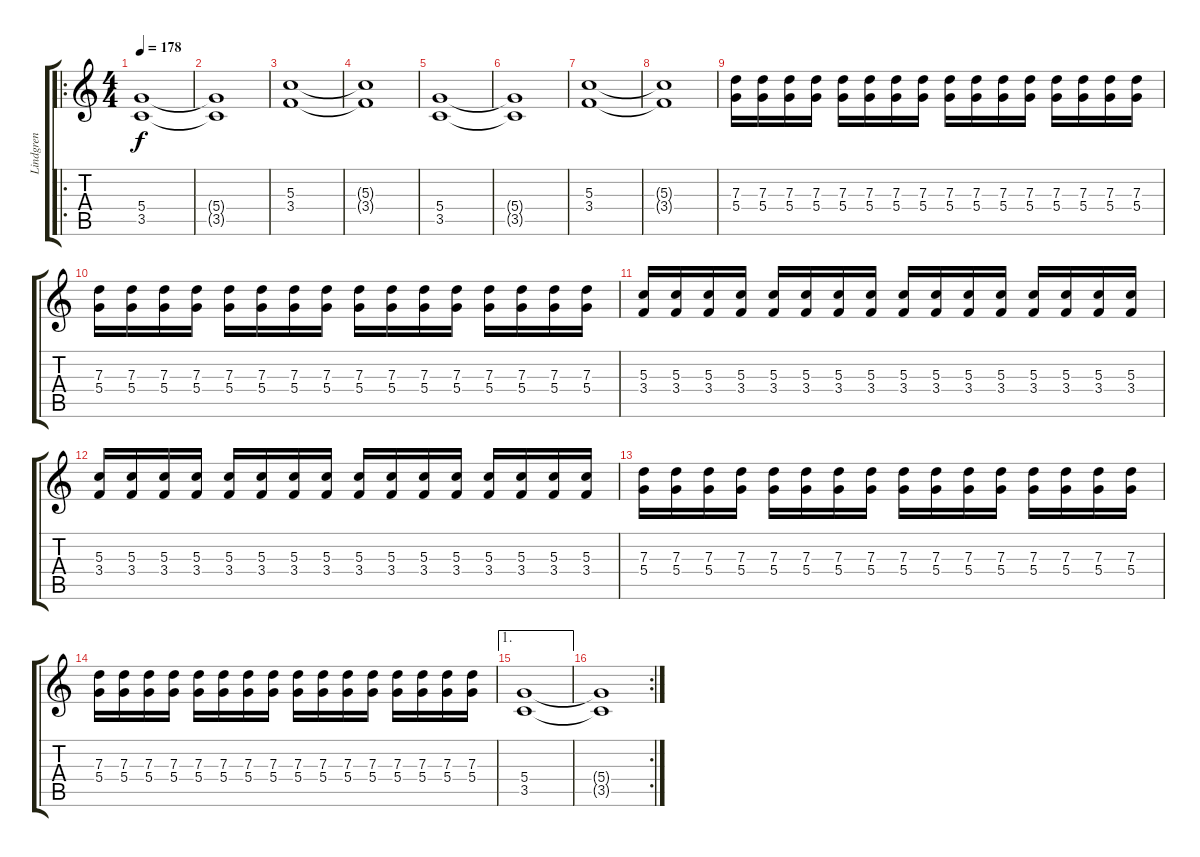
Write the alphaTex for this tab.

\track ("Lindgren" "Lindgren") {instrument distortionguitar}
\staff {score tabs}
\tuning (E4 B3 G3 D3 A2 E2) {hide}
\ro
\ts (4 4)
\tempo 178
\clef g2
\ks c
(5.4 3.5).1{dy f instrument distortionguitar} |
(5.4{t} 3.5{t}).1 |
(5.3 3.4).1 |
(5.3{t} 3.4{t}).1 |
(5.4 3.5).1 |
(5.4{t} 3.5{t}).1 |
(5.3 3.4).1 |
(5.3{t} 3.4{t}).1 |
(7.3 5.4).16 (7.3 5.4).16 (7.3 5.4).16 (7.3 5.4).16 (7.3 5.4).16 (7.3 5.4).16 (7.3 5.4).16 (7.3 5.4).16 (7.3 5.4).16 (7.3 5.4).16 (7.3 5.4).16 (7.3 5.4).16 (7.3 5.4).16 (7.3 5.4).16 (7.3 5.4).16 (7.3 5.4).16 |
(7.3 5.4).16 (7.3 5.4).16 (7.3 5.4).16 (7.3 5.4).16 (7.3 5.4).16 (7.3 5.4).16 (7.3 5.4).16 (7.3 5.4).16 (7.3 5.4).16 (7.3 5.4).16 (7.3 5.4).16 (7.3 5.4).16 (7.3 5.4).16 (7.3 5.4).16 (7.3 5.4).16 (7.3 5.4).16 |
(5.3 3.4).16 (5.3 3.4).16 (5.3 3.4).16 (5.3 3.4).16 (5.3 3.4).16 (5.3 3.4).16 (5.3 3.4).16 (5.3 3.4).16 (5.3 3.4).16 (5.3 3.4).16 (5.3 3.4).16 (5.3 3.4).16 (5.3 3.4).16 (5.3 3.4).16 (5.3 3.4).16 (5.3 3.4).16 |
(5.3 3.4).16 (5.3 3.4).16 (5.3 3.4).16 (5.3 3.4).16 (5.3 3.4).16 (5.3 3.4).16 (5.3 3.4).16 (5.3 3.4).16 (5.3 3.4).16 (5.3 3.4).16 (5.3 3.4).16 (5.3 3.4).16 (5.3 3.4).16 (5.3 3.4).16 (5.3 3.4).16 (5.3 3.4).16 |
(7.3 5.4).16 (7.3 5.4).16 (7.3 5.4).16 (7.3 5.4).16 (7.3 5.4).16 (7.3 5.4).16 (7.3 5.4).16 (7.3 5.4).16 (7.3 5.4).16 (7.3 5.4).16 (7.3 5.4).16 (7.3 5.4).16 (7.3 5.4).16 (7.3 5.4).16 (7.3 5.4).16 (7.3 5.4).16 |
(7.3 5.4).16 (7.3 5.4).16 (7.3 5.4).16 (7.3 5.4).16 (7.3 5.4).16 (7.3 5.4).16 (7.3 5.4).16 (7.3 5.4).16 (7.3 5.4).16 (7.3 5.4).16 (7.3 5.4).16 (7.3 5.4).16 (7.3 5.4).16 (7.3 5.4).16 (7.3 5.4).16 (7.3 5.4).16 |
\ae 1
(5.4 3.5).1 |
\rc 2
(5.4{t} 3.5{t}).1
